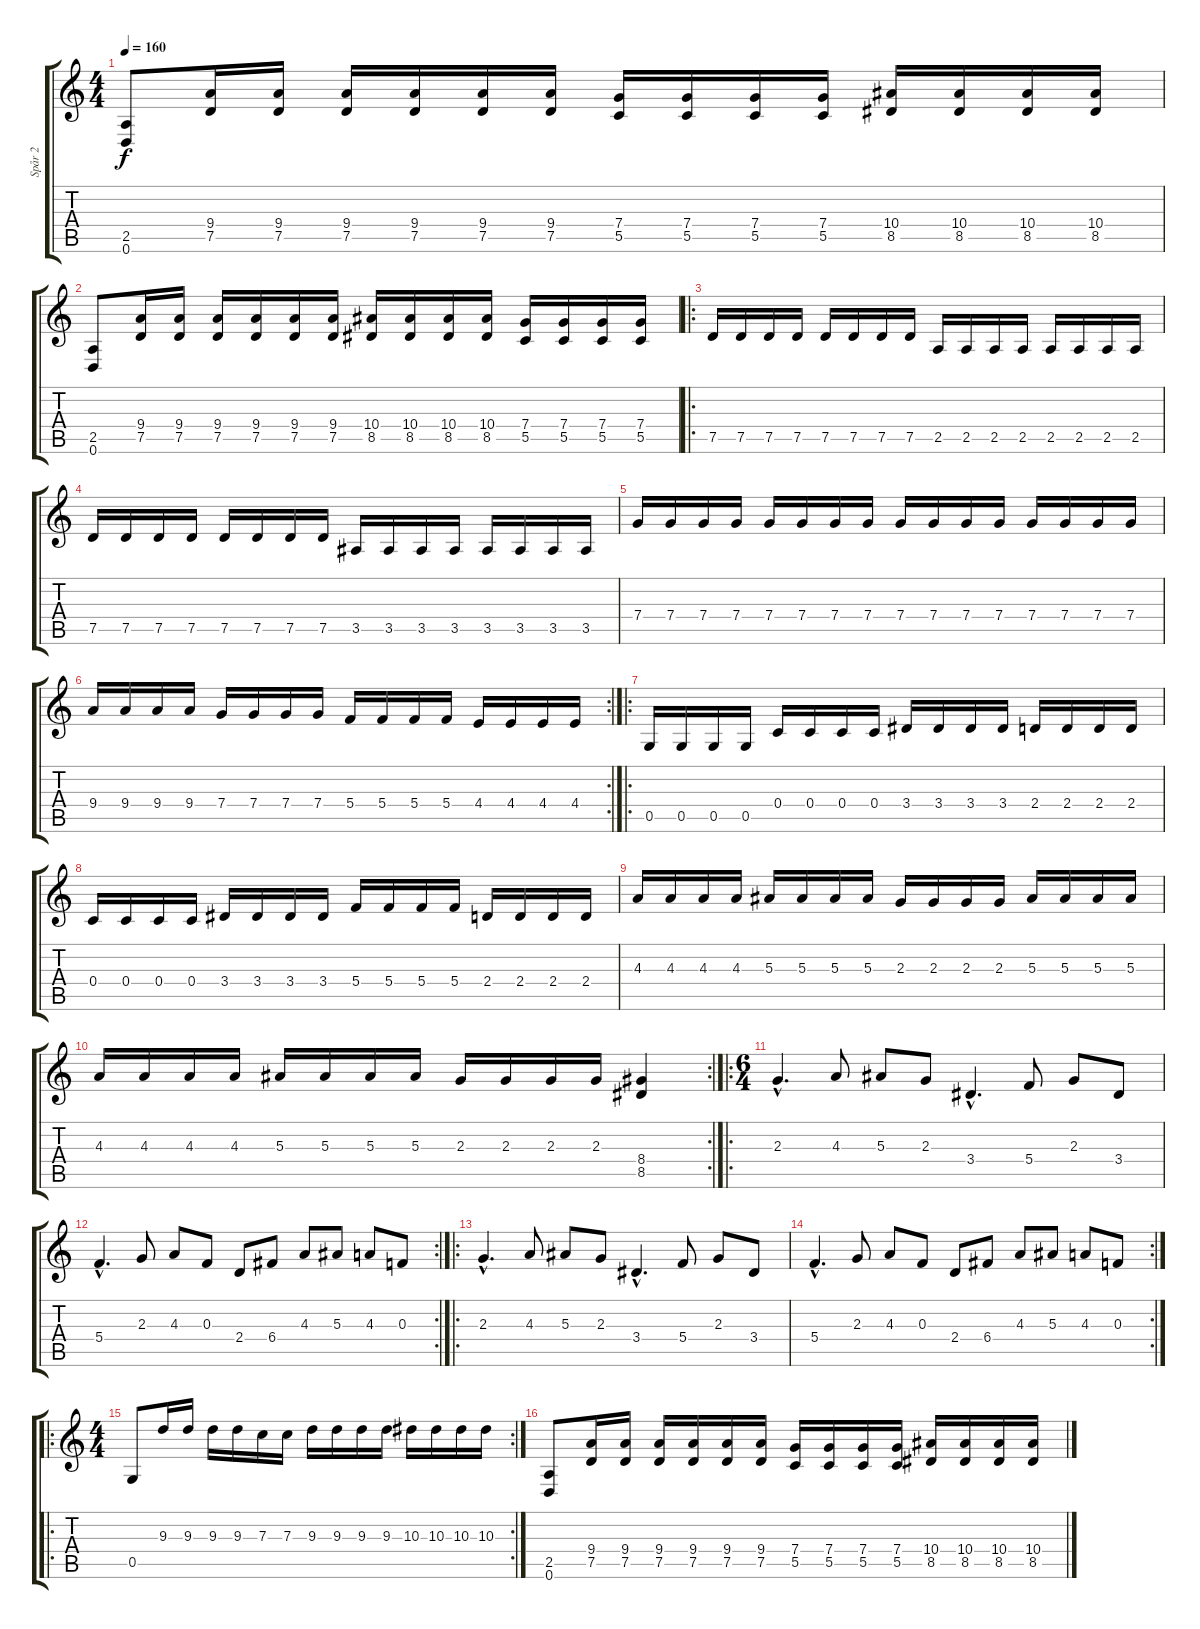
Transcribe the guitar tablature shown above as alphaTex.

\track ("Spår 2" "Spår 2") {instrument overdrivenguitar}
\staff {score tabs}
\tuning (D4 A3 F3 C3 G2 D2) {hide}
\ts (4 4)
\tempo 160
\clef g2
\ks c
(2.5 0.6).8{dy f} (9.4 7.5).16 (9.4 7.5).16 (9.4 7.5).16 (9.4 7.5).16 (9.4 7.5).16 (9.4 7.5).16 (7.4 5.5).16 (7.4 5.5).16 (7.4 5.5).16 (7.4 5.5).16 (10.4 8.5).16 (10.4 8.5).16 (10.4 8.5).16 (10.4 8.5).16 |
(2.5 0.6).8 (9.4 7.5).16 (9.4 7.5).16 (9.4 7.5).16 (9.4 7.5).16 (9.4 7.5).16 (9.4 7.5).16 (10.4 8.5).16 (10.4 8.5).16 (10.4 8.5).16 (10.4 8.5).16 (7.4 5.5).16 (7.4 5.5).16 (7.4 5.5).16 (7.4 5.5).16 |
\ro
7.5.16 7.5.16 7.5.16 7.5.16 7.5.16 7.5.16 7.5.16 7.5.16 2.5.16 2.5.16 2.5.16 2.5.16 2.5.16 2.5.16 2.5.16 2.5.16 |
7.5.16 7.5.16 7.5.16 7.5.16 7.5.16 7.5.16 7.5.16 7.5.16 3.5.16 3.5.16 3.5.16 3.5.16 3.5.16 3.5.16 3.5.16 3.5.16 |
7.4.16 7.4.16 7.4.16 7.4.16 7.4.16 7.4.16 7.4.16 7.4.16 7.4.16 7.4.16 7.4.16 7.4.16 7.4.16 7.4.16 7.4.16 7.4.16 |
\rc 2
9.4.16 9.4.16 9.4.16 9.4.16 7.4.16 7.4.16 7.4.16 7.4.16 5.4.16 5.4.16 5.4.16 5.4.16 4.4.16 4.4.16 4.4.16 4.4.16 |
\ro
0.5.16 0.5.16 0.5.16 0.5.16 0.4.16 0.4.16 0.4.16 0.4.16 3.4.16 3.4.16 3.4.16 3.4.16 2.4.16 2.4.16 2.4.16 2.4.16 |
0.4.16 0.4.16 0.4.16 0.4.16 3.4.16 3.4.16 3.4.16 3.4.16 5.4.16 5.4.16 5.4.16 5.4.16 2.4.16 2.4.16 2.4.16 2.4.16 |
4.3.16 4.3.16 4.3.16 4.3.16 5.3.16 5.3.16 5.3.16 5.3.16 2.3.16 2.3.16 2.3.16 2.3.16 5.3.16 5.3.16 5.3.16 5.3.16 |
\rc 2
4.3.16 4.3.16 4.3.16 4.3.16 5.3.16 5.3.16 5.3.16 5.3.16 2.3.16 2.3.16 2.3.16 2.3.16 (8.4 8.5).4 |
\ro
\ts (6 4)
2.3{hac}.4{d} 4.3.8 5.3.8 2.3.8 3.4{hac}.4{d} 5.4.8 2.3.8 3.4.8 |
\rc 2
5.4{hac}.4{d} 2.3.8 4.3.8 0.3.8 2.4.8 6.4.8 4.3.8 5.3.8 4.3.8 0.3.8 |
\ro
2.3{hac}.4{d} 4.3.8 5.3.8 2.3.8 3.4{hac}.4{d} 5.4.8 2.3.8 3.4.8 |
\rc 2
5.4{hac}.4{d} 2.3.8 4.3.8 0.3.8 2.4.8 6.4.8 4.3.8 5.3.8 4.3.8 0.3.8 |
\ro
\rc 2
\ts (4 4)
0.5.8 9.3.16 9.3.16 9.3.16 9.3.16 7.3.16 7.3.16 9.3.16 9.3.16 9.3.16 9.3.16 10.3.16 10.3.16 10.3.16 10.3.16 |
(2.5 0.6).8 (9.4 7.5).16 (9.4 7.5).16 (9.4 7.5).16 (9.4 7.5).16 (9.4 7.5).16 (9.4 7.5).16 (7.4 5.5).16 (7.4 5.5).16 (7.4 5.5).16 (7.4 5.5).16 (10.4 8.5).16 (10.4 8.5).16 (10.4 8.5).16 (10.4 8.5).16
